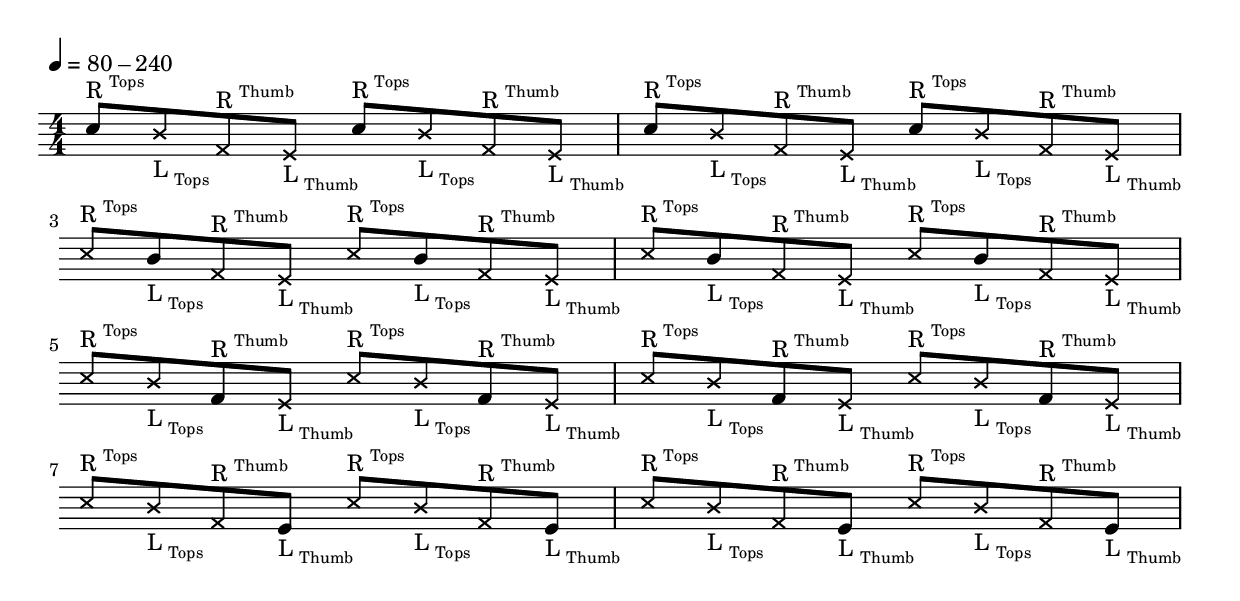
\version "2.24.1"
\include "../../global.ly"

\layout {
  indent = -3.5
}

\relative {
  \defaultScoreSettings
  \tempo 4 = 80 - 240
  \time 4/4

  \rimNote

  \repeat unfold 4 { \once \defaultNote c''8^\RTopsTop                    b_\LTopsBtm                    f^\RThumbTop                    e_\LThumbBtm } \break
  \repeat unfold 4 {                     c'8^\RTopsTop \once \defaultNote b_\LTopsBtm                    f^\RThumbTop                    e_\LThumbBtm } \break
  \repeat unfold 4 {                     c'8^\RTopsTop                    b_\LTopsBtm \once \defaultNote f^\RThumbTop                    e_\LThumbBtm } \break
  \repeat unfold 4 {                     c'8^\RTopsTop                    b_\LTopsBtm                    f^\RThumbTop \once \defaultNote e_\LThumbBtm } \break

  \resetNoteHead
}